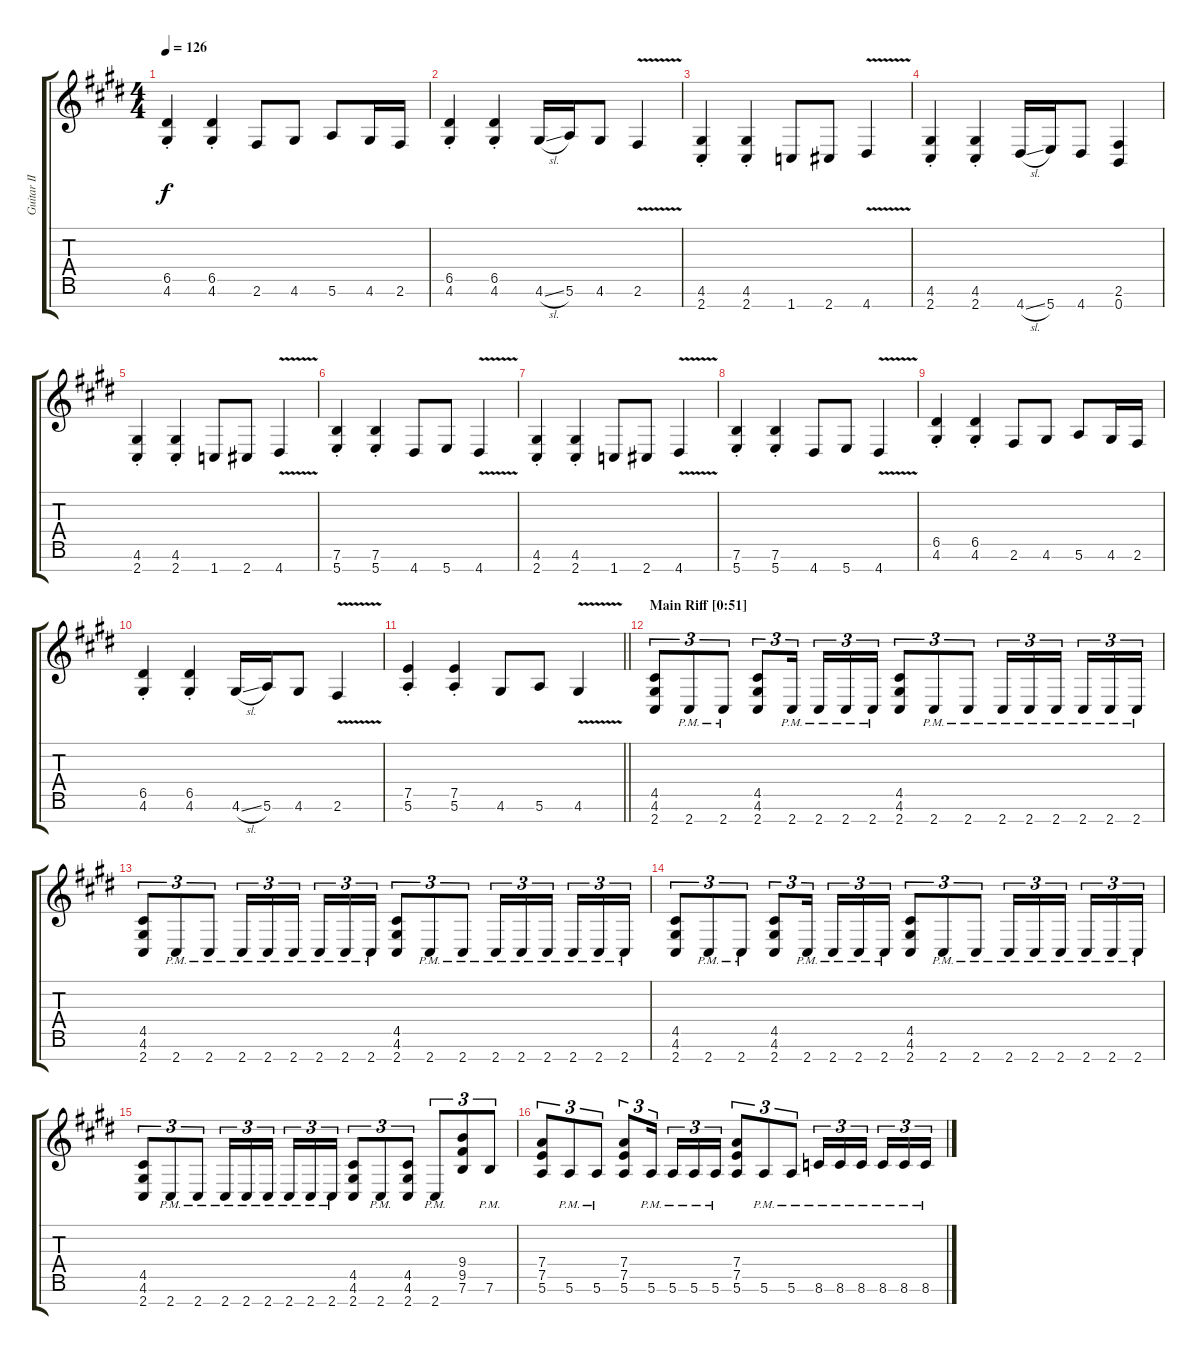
\track ("Guitar II" "Guitar II") {instrument distortionguitar}
\staff {score tabs}
\tuning (E4 B3 G3 D3 A2 E2 B1) {hide}
\ts (4 4)
\tempo 126
\clef g2
\ks c#minor
(6.5{st} 4.6{st}).4{dy f} (6.5{st} 4.6{st}).4 2.6.8 4.6.8 5.6.8 4.6.16 2.6.16 |
(6.5{st} 4.6{st}).4 (6.5{st} 4.6{st}).4 4.6{sl}.16 5.6.16 4.6.8 2.6{v}.4 |
(4.6{st} 2.7{st}).4 (4.6{st} 2.7{st}).4 1.7.8 2.7.8 4.7{v}.4 |
(4.6{st} 2.7{st}).4 (4.6{st} 2.7{st}).4 4.7{sl}.16 5.7.16 4.7.8 (2.6 0.7).4 |
(4.6{st} 2.7{st}).4 (4.6{st} 2.7{st}).4 1.7.8 2.7.8 4.7{v}.4 |
(7.6{st} 5.7{st}).4 (7.6{st} 5.7{st}).4 4.7.8 5.7.8 4.7{v}.4 |
(4.6{st} 2.7{st}).4 (4.6{st} 2.7{st}).4 1.7.8 2.7.8 4.7{v}.4 |
(7.6{st} 5.7{st}).4 (7.6{st} 5.7{st}).4 4.7.8 5.7.8 4.7{v}.4 |
(6.5{st} 4.6{st}).4 (6.5{st} 4.6{st}).4 2.6.8 4.6.8 5.6.8 4.6.16 2.6.16 |
(6.5{st} 4.6{st}).4 (6.5{st} 4.6{st}).4 4.6{sl}.16 5.6.16 4.6.8 2.6{v}.4 |
\barLineRight lightlight
(7.5{st} 5.6{st}).4 (7.5{st} 5.6{st}).4 4.6.8 5.6.8 4.6{v}.4 |
\section ("" "Main Riff [0:51]")
(4.5 4.6 2.7).8{tu (3 2)} 2.7{pm}.8{tu (3 2)} 2.7{pm}.8{tu (3 2)} (4.5 4.6 2.7).8{tu (3 2)} 2.7{pm}.16{tu (3 2) beam splitsecondary} 2.7{pm}.16{tu (3 2)} 2.7{pm}.16{tu (3 2)} 2.7{pm}.16{tu (3 2)} (4.5 4.6 2.7).8{tu (3 2)} 2.7{pm}.8{tu (3 2)} 2.7{pm}.8{tu (3 2)} 2.7{pm}.16{tu (3 2)} 2.7{pm}.16{tu (3 2)} 2.7{pm}.16{tu (3 2) beam splitsecondary} 2.7{pm}.16{tu (3 2)} 2.7{pm}.16{tu (3 2)} 2.7{pm}.16{tu (3 2)} |
(4.5 4.6 2.7).8{tu (3 2)} 2.7{pm}.8{tu (3 2)} 2.7{pm}.8{tu (3 2)} 2.7{pm}.16{tu (3 2)} 2.7{pm}.16{tu (3 2)} 2.7{pm}.16{tu (3 2) beam splitsecondary} 2.7{pm}.16{tu (3 2)} 2.7{pm}.16{tu (3 2)} 2.7{pm}.16{tu (3 2)} (4.5 4.6 2.7).8{tu (3 2)} 2.7{pm}.8{tu (3 2)} 2.7{pm}.8{tu (3 2)} 2.7{pm}.16{tu (3 2)} 2.7{pm}.16{tu (3 2)} 2.7{pm}.16{tu (3 2) beam splitsecondary} 2.7{pm}.16{tu (3 2)} 2.7{pm}.16{tu (3 2)} 2.7{pm}.16{tu (3 2)} |
(4.5 4.6 2.7).8{tu (3 2)} 2.7{pm}.8{tu (3 2)} 2.7{pm}.8{tu (3 2)} (4.5 4.6 2.7).8{tu (3 2)} 2.7{pm}.16{tu (3 2) beam splitsecondary} 2.7{pm}.16{tu (3 2)} 2.7{pm}.16{tu (3 2)} 2.7{pm}.16{tu (3 2)} (4.5 4.6 2.7).8{tu (3 2)} 2.7{pm}.8{tu (3 2)} 2.7{pm}.8{tu (3 2)} 2.7{pm}.16{tu (3 2)} 2.7{pm}.16{tu (3 2)} 2.7{pm}.16{tu (3 2) beam splitsecondary} 2.7{pm}.16{tu (3 2)} 2.7{pm}.16{tu (3 2)} 2.7{pm}.16{tu (3 2)} |
(4.5 4.6 2.7).8{tu (3 2)} 2.7{pm}.8{tu (3 2)} 2.7{pm}.8{tu (3 2)} 2.7{pm}.16{tu (3 2)} 2.7{pm}.16{tu (3 2)} 2.7{pm}.16{tu (3 2) beam splitsecondary} 2.7{pm}.16{tu (3 2)} 2.7{pm}.16{tu (3 2)} 2.7{pm}.16{tu (3 2)} (4.5 4.6 2.7).8{tu (3 2)} 2.7{pm}.8{tu (3 2)} (4.5 4.6 2.7).8{tu (3 2)} 2.7{pm}.8{tu (3 2)} (9.4 9.5 7.6).8{tu (3 2)} 7.6{pm}.8{tu (3 2)} |
(7.4 7.5 5.6).8{tu (3 2)} 5.6{pm}.8{tu (3 2)} 5.6{pm}.8{tu (3 2)} (7.4 7.5 5.6).8{tu (3 2)} 5.6{pm}.16{tu (3 2) beam splitsecondary} 5.6{pm}.16{tu (3 2)} 5.6{pm}.16{tu (3 2)} 5.6{pm}.16{tu (3 2)} (7.4 7.5 5.6).8{tu (3 2)} 5.6{pm}.8{tu (3 2)} 5.6{pm}.8{tu (3 2)} 8.6{pm}.16{tu (3 2)} 8.6{pm}.16{tu (3 2)} 8.6{pm}.16{tu (3 2) beam splitsecondary} 8.6{pm}.16{tu (3 2)} 8.6{pm}.16{tu (3 2)} 8.6{pm}.16{tu (3 2)}
